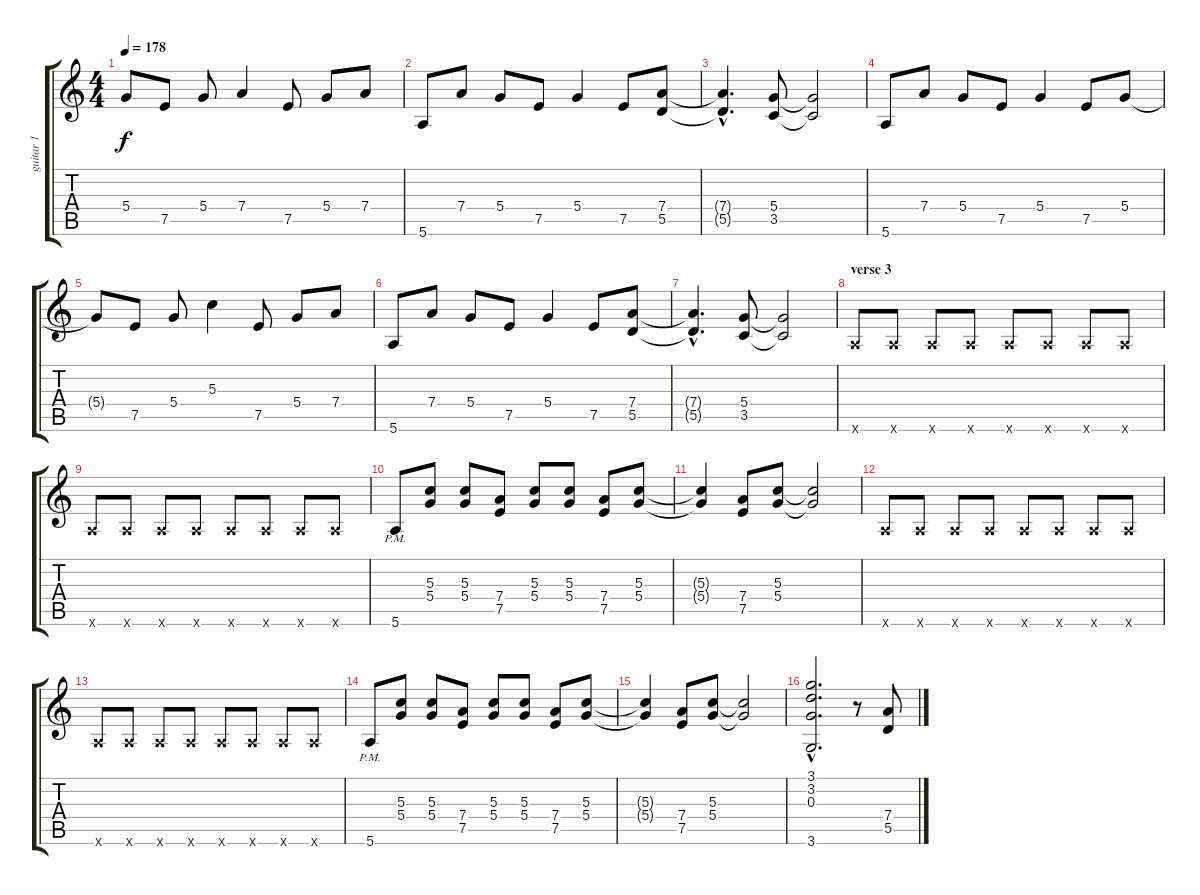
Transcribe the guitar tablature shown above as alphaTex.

\track ("guitar 1" "guitar 1") {instrument overdrivenguitar}
\staff {score tabs}
\tuning (E4 B3 G3 D3 A2 E2) {hide}
\ts (4 4)
\tempo 178
\clef g2
\ks aminor
5.4{t}.8{dy f} 7.5.8 5.4.8 7.4.4 7.5.8 5.4.8 7.4.8 |
5.6.8 7.4.8 5.4.8 7.5.8 5.4.4 7.5.8 (7.4 5.5).8 |
(7.4{hac t} 5.5{hac t}).4{d} (5.4 3.5).8 (5.4{t} 3.5{t}).2 |
5.6.8 7.4.8 5.4.8 7.5.8 5.4.4 7.5.8 5.4.8 |
5.4{t}.8 7.5.8 5.4.8 5.3.4 7.5.8 5.4.8 7.4.8 |
5.6.8 7.4.8 5.4.8 7.5.8 5.4.4 7.5.8 (7.4 5.5).8 |
(7.4{hac t} 5.5{hac t}).4{d} (5.4 3.5).8 (5.4{t} 3.5{t}).2 |
\section ("" "verse 3")
5.6{x}.8 5.6{x}.8 5.6{x}.8 5.6{x}.8 5.6{x}.8 5.6{x}.8 5.6{x}.8 5.6{x}.8 |
5.6{x}.8 5.6{x}.8 5.6{x}.8 5.6{x}.8 5.6{x}.8 5.6{x}.8 5.6{x}.8 5.6{x}.8 |
5.6{pm}.8 (5.3 5.4).8 (5.3 5.4).8 (7.4 7.5).8 (5.3 5.4).8 (5.3 5.4).8 (7.4 7.5).8 (5.3 5.4).8 |
(5.3{t} 5.4{t}).4 (7.4 7.5).8 (5.3 5.4).8 (5.3{t} 5.4{t}).2 |
5.6{x}.8 5.6{x}.8 5.6{x}.8 5.6{x}.8 5.6{x}.8 5.6{x}.8 5.6{x}.8 5.6{x}.8 |
5.6{x}.8 5.6{x}.8 5.6{x}.8 5.6{x}.8 5.6{x}.8 5.6{x}.8 5.6{x}.8 5.6{x}.8 |
5.6{pm}.8 (5.3 5.4).8 (5.3 5.4).8 (7.4 7.5).8 (5.3 5.4).8 (5.3 5.4).8 (7.4 7.5).8 (5.3 5.4).8 |
(5.3{t} 5.4{t}).4 (7.4 7.5).8 (5.3 5.4).8 (5.3{t} 5.4{t}).2 |
(3.1{hac} 3.2{hac} 0.3{hac} 3.6{hac}).2{d} r.8 (7.4 5.5).8
